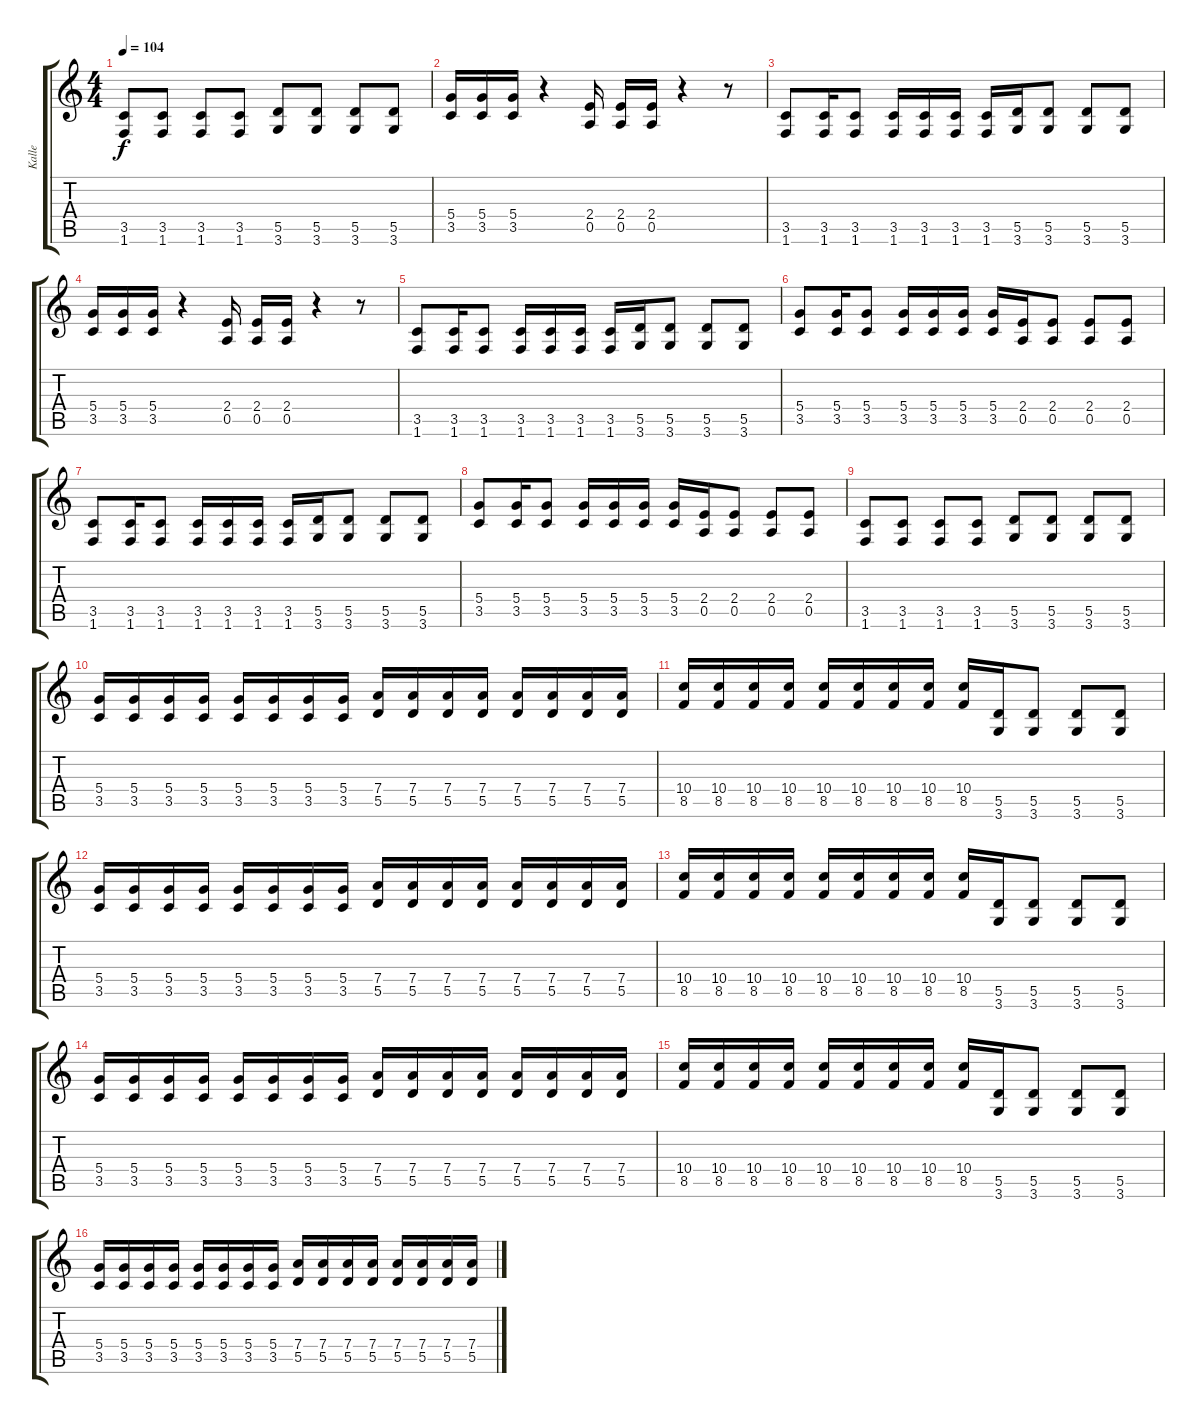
\track ("Kalle" "Kalle") {instrument distortionguitar}
\staff {score tabs}
\tuning (E4 B3 G3 D3 A2 E2) {hide}
\ts (4 4)
\tempo 104
\clef g2
\ks c
(3.5 1.6).8{dy f} (3.5 1.6).8 (3.5 1.6).8 (3.5 1.6).8 (5.5 3.6).8 (5.5 3.6).8 (5.5 3.6).8 (5.5 3.6).8 |
(5.4 3.5).16 (5.4 3.5).16 (5.4 3.5).16 r.4 (2.4 0.5).16 (2.4 0.5).16 (2.4 0.5).16 r.4 r.8 |
(3.5 1.6).8 (3.5 1.6).16 (3.5 1.6).8 (3.5 1.6).16 (3.5 1.6).16 (3.5 1.6).16 (3.5 1.6).16 (5.5 3.6).16 (5.5 3.6).8 (5.5 3.6).8 (5.5 3.6).8 |
(5.4 3.5).16 (5.4 3.5).16 (5.4 3.5).16 r.4 (2.4 0.5).16 (2.4 0.5).16 (2.4 0.5).16 r.4 r.8 |
(3.5 1.6).8 (3.5 1.6).16 (3.5 1.6).8 (3.5 1.6).16 (3.5 1.6).16 (3.5 1.6).16 (3.5 1.6).16 (5.5 3.6).16 (5.5 3.6).8 (5.5 3.6).8 (5.5 3.6).8 |
(5.4 3.5).8 (5.4 3.5).16 (5.4 3.5).8 (5.4 3.5).16 (5.4 3.5).16 (5.4 3.5).16 (5.4 3.5).16 (2.4 0.5).16 (2.4 0.5).8 (2.4 0.5).8 (2.4 0.5).8 |
(3.5 1.6).8 (3.5 1.6).16 (3.5 1.6).8 (3.5 1.6).16 (3.5 1.6).16 (3.5 1.6).16 (3.5 1.6).16 (5.5 3.6).16 (5.5 3.6).8 (5.5 3.6).8 (5.5 3.6).8 |
(5.4 3.5).8 (5.4 3.5).16 (5.4 3.5).8 (5.4 3.5).16 (5.4 3.5).16 (5.4 3.5).16 (5.4 3.5).16 (2.4 0.5).16 (2.4 0.5).8 (2.4 0.5).8 (2.4 0.5).8 |
(3.5 1.6).8 (3.5 1.6).8 (3.5 1.6).8 (3.5 1.6).8 (5.5 3.6).8 (5.5 3.6).8 (5.5 3.6).8 (5.5 3.6).8 |
(5.4 3.5).16 (5.4 3.5).16 (5.4 3.5).16 (5.4 3.5).16 (5.4 3.5).16 (5.4 3.5).16 (5.4 3.5).16 (5.4 3.5).16 (7.4 5.5).16 (7.4 5.5).16 (7.4 5.5).16 (7.4 5.5).16 (7.4 5.5).16 (7.4 5.5).16 (7.4 5.5).16 (7.4 5.5).16 |
(10.4 8.5).16 (10.4 8.5).16 (10.4 8.5).16 (10.4 8.5).16 (10.4 8.5).16 (10.4 8.5).16 (10.4 8.5).16 (10.4 8.5).16 (10.4 8.5).16 (5.5 3.6).16 (5.5 3.6).8 (5.5 3.6).8 (5.5 3.6).8 |
(5.4 3.5).16 (5.4 3.5).16 (5.4 3.5).16 (5.4 3.5).16 (5.4 3.5).16 (5.4 3.5).16 (5.4 3.5).16 (5.4 3.5).16 (7.4 5.5).16 (7.4 5.5).16 (7.4 5.5).16 (7.4 5.5).16 (7.4 5.5).16 (7.4 5.5).16 (7.4 5.5).16 (7.4 5.5).16 |
(10.4 8.5).16 (10.4 8.5).16 (10.4 8.5).16 (10.4 8.5).16 (10.4 8.5).16 (10.4 8.5).16 (10.4 8.5).16 (10.4 8.5).16 (10.4 8.5).16 (5.5 3.6).16 (5.5 3.6).8 (5.5 3.6).8 (5.5 3.6).8 |
(5.4 3.5).16 (5.4 3.5).16 (5.4 3.5).16 (5.4 3.5).16 (5.4 3.5).16 (5.4 3.5).16 (5.4 3.5).16 (5.4 3.5).16 (7.4 5.5).16 (7.4 5.5).16 (7.4 5.5).16 (7.4 5.5).16 (7.4 5.5).16 (7.4 5.5).16 (7.4 5.5).16 (7.4 5.5).16 |
(10.4 8.5).16 (10.4 8.5).16 (10.4 8.5).16 (10.4 8.5).16 (10.4 8.5).16 (10.4 8.5).16 (10.4 8.5).16 (10.4 8.5).16 (10.4 8.5).16 (5.5 3.6).16 (5.5 3.6).8 (5.5 3.6).8 (5.5 3.6).8 |
(5.4 3.5).16 (5.4 3.5).16 (5.4 3.5).16 (5.4 3.5).16 (5.4 3.5).16 (5.4 3.5).16 (5.4 3.5).16 (5.4 3.5).16 (7.4 5.5).16 (7.4 5.5).16 (7.4 5.5).16 (7.4 5.5).16 (7.4 5.5).16 (7.4 5.5).16 (7.4 5.5).16 (7.4 5.5).16
